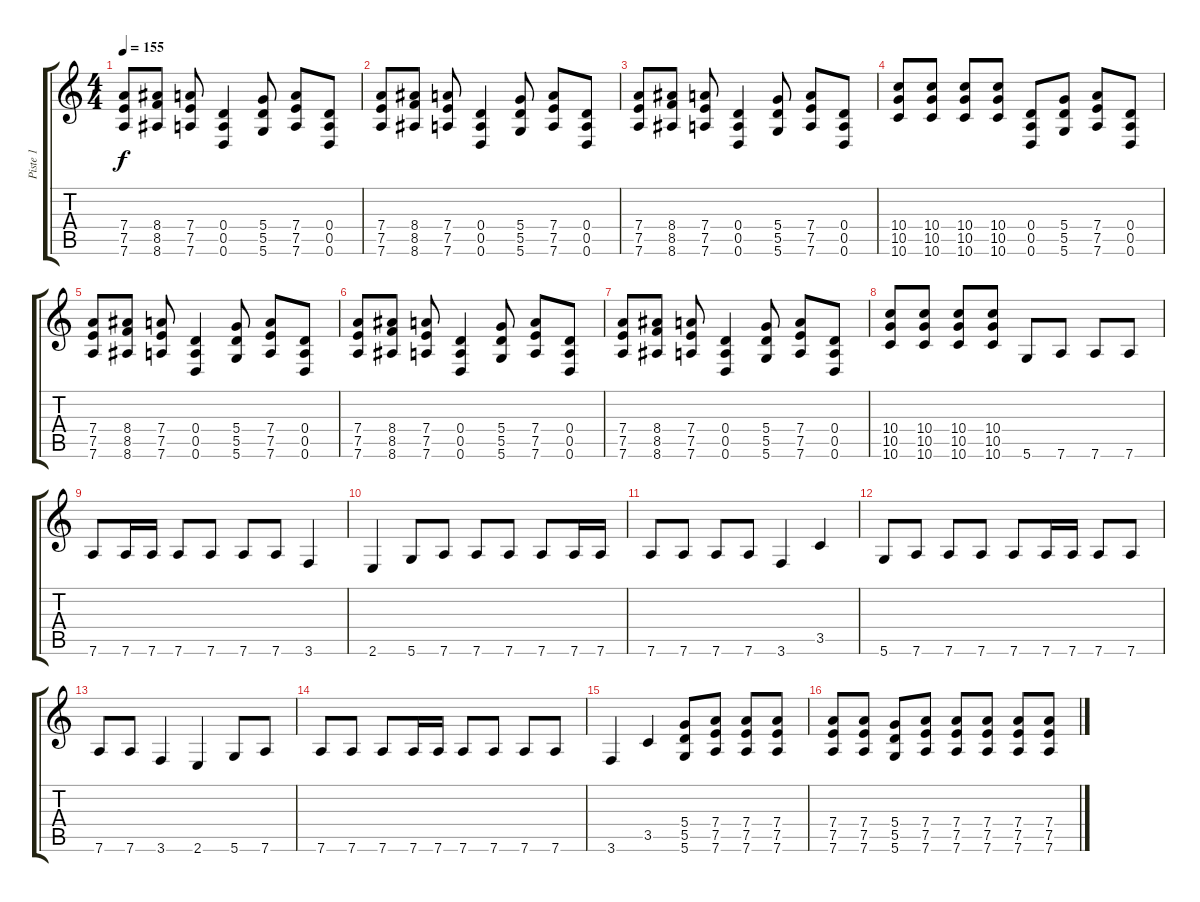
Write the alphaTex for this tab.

\track ("Piste 1" "Piste 1") {instrument distortionguitar}
\staff {score tabs}
\tuning (E4 B3 G3 D3 A2 D2) {hide}
\ts (4 4)
\tempo 155
\clef g2
\ks c
(7.4 7.5 7.6).8{dy f} (8.4 8.5 8.6).8 (7.4 7.5 7.6).8 (0.4 0.5 0.6).4 (5.4 5.5 5.6).8 (7.4 7.5 7.6).8 (0.4 0.5 0.6).8 |
(7.4 7.5 7.6).8 (8.4 8.5 8.6).8 (7.4 7.5 7.6).8 (0.4 0.5 0.6).4 (5.4 5.5 5.6).8 (7.4 7.5 7.6).8 (0.4 0.5 0.6).8 |
(7.4 7.5 7.6).8 (8.4 8.5 8.6).8 (7.4 7.5 7.6).8 (0.4 0.5 0.6).4 (5.4 5.5 5.6).8 (7.4 7.5 7.6).8 (0.4 0.5 0.6).8 |
(10.4 10.5 10.6).8 (10.4 10.5 10.6).8 (10.4 10.5 10.6).8 (10.4 10.5 10.6).8 (0.4 0.5 0.6).8 (5.4 5.5 5.6).8 (7.4 7.5 7.6).8 (0.4 0.5 0.6).8 |
(7.4 7.5 7.6).8 (8.4 8.5 8.6).8 (7.4 7.5 7.6).8 (0.4 0.5 0.6).4 (5.4 5.5 5.6).8 (7.4 7.5 7.6).8 (0.4 0.5 0.6).8 |
(7.4 7.5 7.6).8 (8.4 8.5 8.6).8 (7.4 7.5 7.6).8 (0.4 0.5 0.6).4 (5.4 5.5 5.6).8 (7.4 7.5 7.6).8 (0.4 0.5 0.6).8 |
(7.4 7.5 7.6).8 (8.4 8.5 8.6).8 (7.4 7.5 7.6).8 (0.4 0.5 0.6).4 (5.4 5.5 5.6).8 (7.4 7.5 7.6).8 (0.4 0.5 0.6).8 |
(10.4 10.5 10.6).8 (10.4 10.5 10.6).8 (10.4 10.5 10.6).8 (10.4 10.5 10.6).8 5.6.8 7.6.8 7.6.8 7.6.8 |
7.6.8 7.6.16 7.6.16 7.6.8 7.6.8 7.6.8 7.6.8 3.6.4 |
2.6.4 5.6.8 7.6.8 7.6.8 7.6.8 7.6.8 7.6.16 7.6.16 |
7.6.8 7.6.8 7.6.8 7.6.8 3.6.4 3.5.4 |
5.6.8 7.6.8 7.6.8 7.6.8 7.6.8 7.6.16 7.6.16 7.6.8 7.6.8 |
7.6.8 7.6.8 3.6.4 2.6.4 5.6.8 7.6.8 |
7.6.8 7.6.8 7.6.8 7.6.16 7.6.16 7.6.8 7.6.8 7.6.8 7.6.8 |
3.6.4 3.5.4 (5.4 5.5 5.6).8 (7.4 7.5 7.6).8 (7.4 7.5 7.6).8 (7.4 7.5 7.6).8 |
(7.4 7.5 7.6).8 (7.4 7.5 7.6).8 (5.4 5.5 5.6).8 (7.4 7.5 7.6).8 (7.4 7.5 7.6).8 (7.4 7.5 7.6).8 (7.4 7.5 7.6).8 (7.4 7.5 7.6).8
